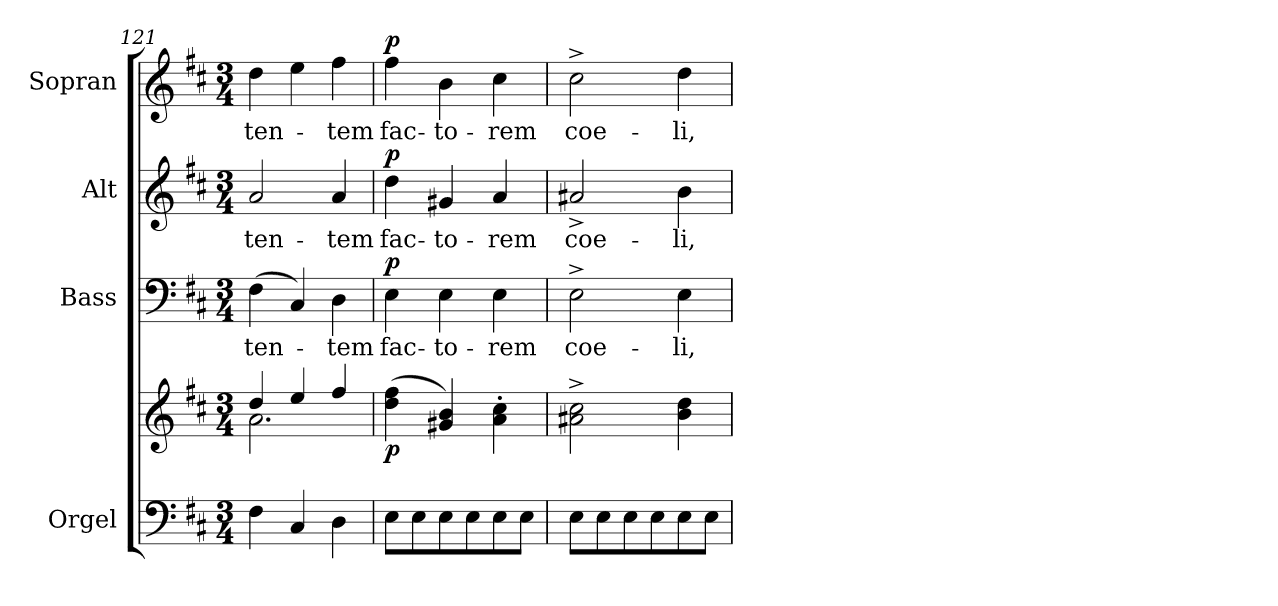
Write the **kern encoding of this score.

**kern	**kern	**dynam	**kern	**text	**dynam	**kern	**text	**dynam	**kern	**text	**dynam
*part4	*part4	*part4	*part3	*part3	*part3	*part2	*part2	*part2	*part1	*part1	*part1
*staff5	*staff4	*staff4/5	*staff3	*staff3	*staff3	*staff2	*staff2	*staff2	*staff1	*staff1	*staff1
*I"Orgel	*	*	*I"Bass	*	*	*I"Alt	*	*	*I"Sopran	*	*
*	*	*	*I'B.	*	*	*I'A.	*	*	*I'S.	*	*
*clefF4	*clefG2	*	*clefF4	*	*	*clefG2	*	*	*clefG2	*	*
*k[f#c#]	*k[f#c#]	*	*k[f#c#]	*	*	*k[f#c#]	*	*	*k[f#c#]	*	*
*D:	*D:	*	*D:	*	*	*D:	*	*	*D:	*	*
*M3/4	*M3/4	*	*M3/4	*	*	*M3/4	*	*	*M3/4	*	*
=121	=121	=121	=121	=121	=121	=121	=121	=121	=121	=121	=121
*	*^	*	*	*	*	*	*	*	*	*	*
!	!	!	!	!	!LO:LY:b	!	!	!LO:LY:b	!	!	!LO:LY:b	!
4F#\	4dd/	2.a\	.	(>4F#\	-ten-	.	2a/	-ten-	.	4dd\	-ten-	.
4C#/	4ee/	.	.	4C#/)	.	.	.	.	.	4ee\	.	.
!	!	!	!	!	!LO:LY:b	!	!	!LO:LY:b	!	!	!LO:LY:b	!
4D\	4ff#/	.	.	4D\	-tem	.	4a/	-tem	.	4ff#\	-tem	.
*	*v	*v	*	*	*	*	*	*	*	*	*	*
=122	=122	=122	=122	=122	=122	=122	=122	=122	=122	=122	=122
!	!	!LO:DY:b	!	!LO:LY:b	!LO:DY:a	!	!LO:LY:b	!LO:DY:a	!	!LO:LY:b	!LO:DY:a
8E\L	(>4dd\ 4ff#\	p	4E\	fac-	p	4dd\	fac-	p	4ff#\	fac-	p
8E\	.	.	.	.	.	.	.	.	.	.	.
!	!	!	!	!LO:LY:b	!	!	!LO:LY:b	!	!	!LO:LY:b	!
8E\	4g#X/ 4b/)	.	4E\	-to-	.	4g#X/	-to-	.	4b\	-to-	.
8E\	.	.	.	.	.	.	.	.	.	.	.
!	!	!	!	!LO:LY:b	!	!	!LO:LY:b	!	!	!LO:LY:b	!
8E\	4a\'> 4cc#\'>	.	4E\	-rem	.	4a/	-rem	.	4cc#\	-rem	.
8E\J	.	.	.	.	.	.	.	.	.	.	.
!!LO:LB:g=z
=123	=123	=123	=123	=123	=123	=123	=123	=123	=123	=123	=123
!	!	!	!	!LO:LY:b	!	!	!LO:LY:b	!	!	!LO:LY:b	!
8E\L	2a#X\^> 2cc#\^>	.	2E^>\	coe-	.	2a#X^>/	coe-	.	2cc#^>\	coe-	.
8E\	.	.	.	.	.	.	.	.	.	.	.
8E\	.	.	.	.	.	.	.	.	.	.	.
8E\	.	.	.	.	.	.	.	.	.	.	.
!	!	!	!	!LO:LY:b	!	!	!LO:LY:b	!	!	!LO:LY:b	!
8E\	4b\ 4dd\	.	4E\	-li,	.	4b\	-li,	.	4dd\	-li,	.
8E\J	.	.	.	.	.	.	.	.	.	.	.
=	=	=	=	=	=	=	=	=	=	=	=
*-	*-	*-	*-	*-	*-	*-	*-	*-	*-	*-	*-
